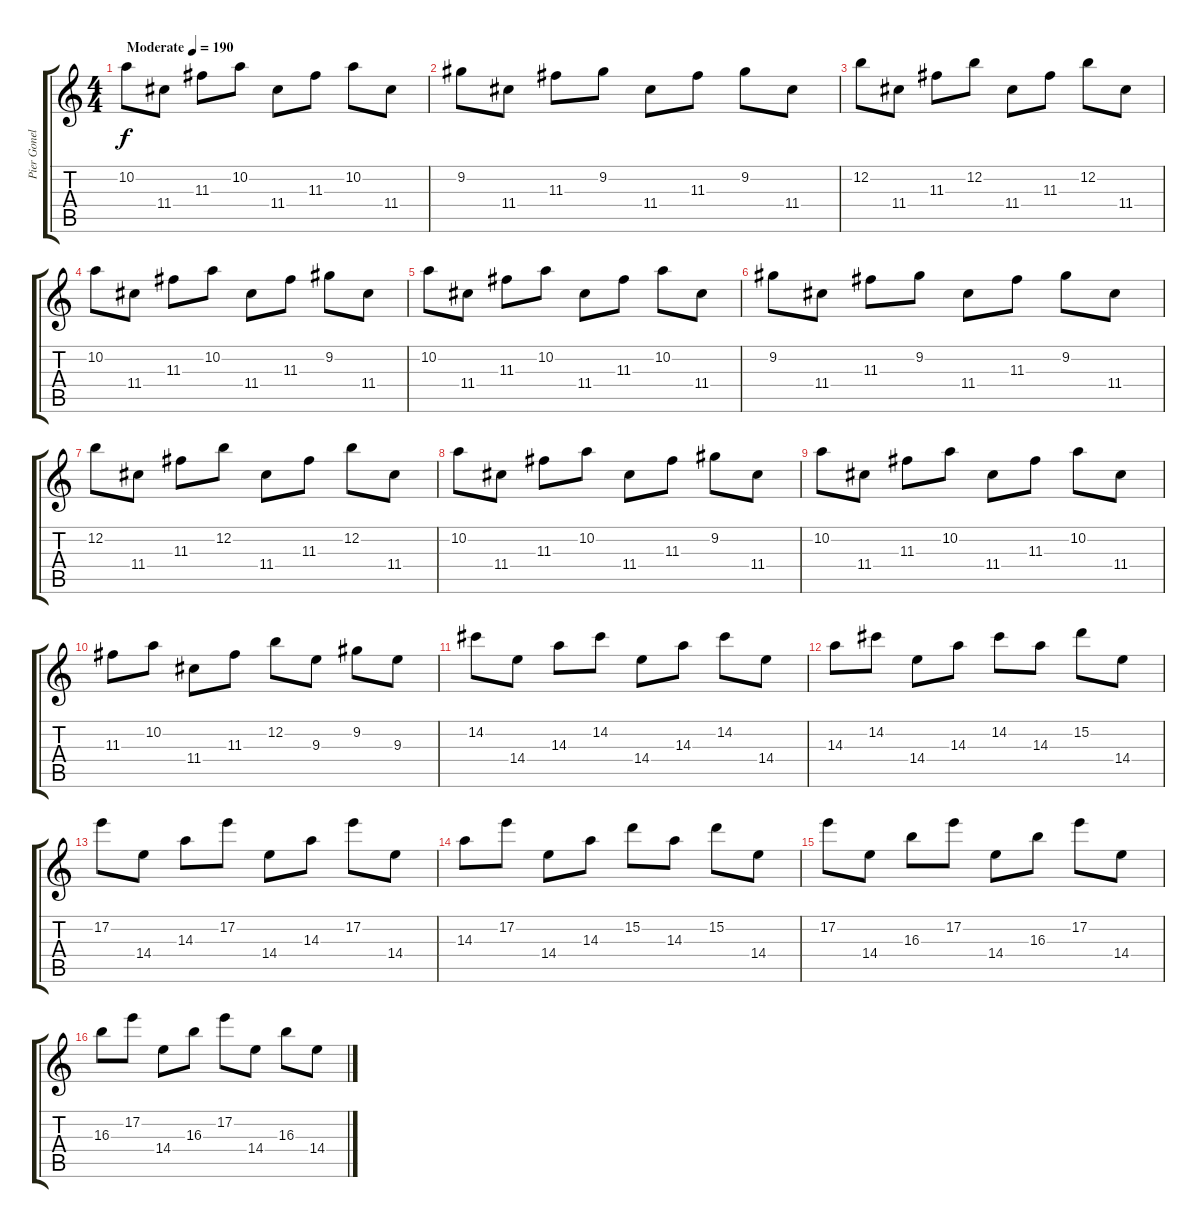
\track ("Pier Gonella guitar 1" "Pier Gonel") {instrument overdrivenguitar}
\staff {score tabs}
\tuning (E4 B3 G3 D3 A2 E2) {hide}
\ts (4 4)
\tempo (190 "Moderate")
\clef g2
\ks c
10.2.8{dy f instrument overdrivenguitar} 11.4.8 11.3.8 10.2.8 11.4.8 11.3.8 10.2.8 11.4.8 |
9.2.8 11.4.8 11.3.8 9.2.8 11.4.8 11.3.8 9.2.8 11.4.8 |
12.2.8 11.4.8 11.3.8 12.2.8 11.4.8 11.3.8 12.2.8 11.4.8 |
10.2.8 11.4.8 11.3.8 10.2.8 11.4.8 11.3.8 9.2.8 11.4.8 |
10.2.8 11.4.8 11.3.8 10.2.8 11.4.8 11.3.8 10.2.8 11.4.8 |
9.2.8 11.4.8 11.3.8 9.2.8 11.4.8 11.3.8 9.2.8 11.4.8 |
12.2.8 11.4.8 11.3.8 12.2.8 11.4.8 11.3.8 12.2.8 11.4.8 |
10.2.8 11.4.8 11.3.8 10.2.8 11.4.8 11.3.8 9.2.8 11.4.8 |
10.2.8 11.4.8 11.3.8 10.2.8 11.4.8 11.3.8 10.2.8 11.4.8 |
11.3.8 10.2.8 11.4.8 11.3.8 12.2.8 9.3.8 9.2.8 9.3.8 |
14.2.8 14.4.8 14.3.8 14.2.8 14.4.8 14.3.8 14.2.8 14.4.8 |
14.3.8 14.2.8 14.4.8 14.3.8 14.2.8 14.3.8 15.2.8 14.4.8 |
17.2.8 14.4.8 14.3.8 17.2.8 14.4.8 14.3.8 17.2.8 14.4.8 |
14.3.8 17.2.8 14.4.8 14.3.8 15.2.8 14.3.8 15.2.8 14.4.8 |
17.2.8 14.4.8 16.3.8 17.2.8 14.4.8 16.3.8 17.2.8 14.4.8 |
16.3.8 17.2.8 14.4.8 16.3.8 17.2.8 14.4.8 16.3.8 14.4.8
